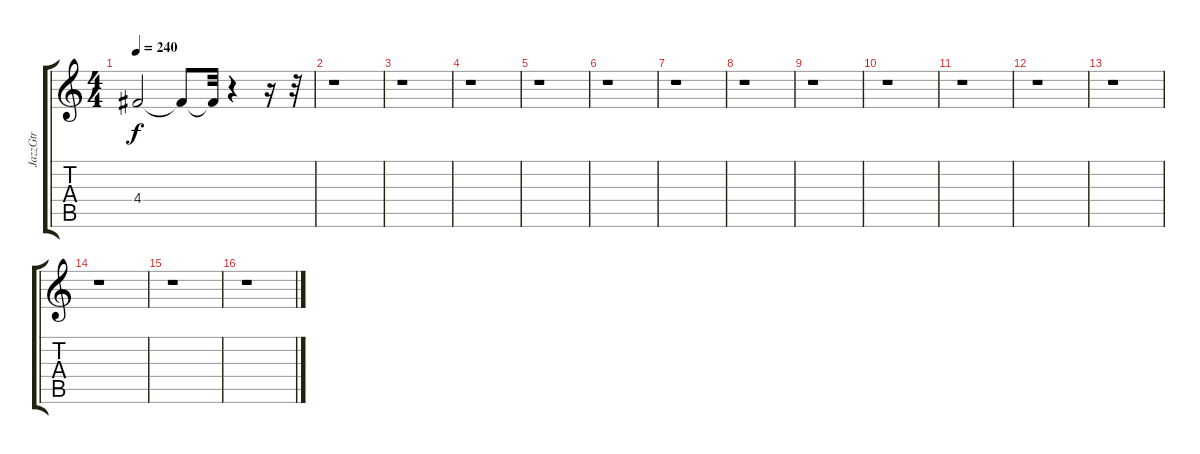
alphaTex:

\track ("JazzGtr" "JazzGtr") {instrument electricguitarjazz}
\staff {score tabs}
\tuning (E4 B3 G3 D3 A2 E2) {hide}
\ts (4 4)
\tempo 240
\clef g2
\ks c
4.4{t}.2{dy f} 4.4{t}.8 4.4{t}.32 r.4 r.16 r.32 |
r.1 |
r.1 |
r.1 |
r.1 |
r.1 |
r.1 |
r.1 |
r.1 |
r.1 |
r.1 |
r.1 |
r.1 |
r.1 |
r.1 |
r.1
